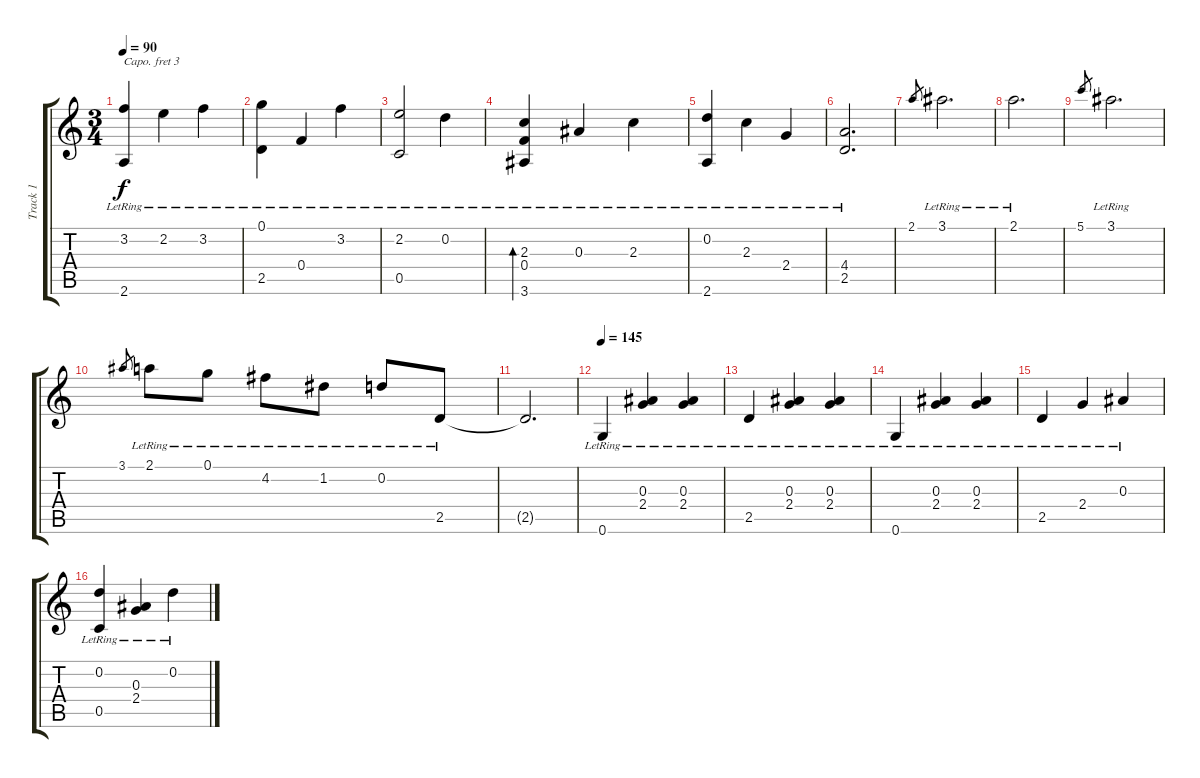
\track ("Track 1" "Track 1") {instrument acousticguitarsteel}
\staff {score tabs}
\capo 3
\tuning (E4 B3 G3 D3 A2 E2) {hide}
\ts (3 4)
\tempo 90
\clef g2
\ks c
(3.2{lr} 2.6{lr}).4{dy f} 2.2{lr}.4 3.2{lr}.4 |
(0.1{lr} 2.5{lr}).4 0.4{lr}.4 3.2{lr}.4 |
(2.2{lr} 0.5{lr}).2 0.2{lr}.4 |
(2.3{lr} 0.4{lr} 3.6{lr}).4{bd 480} 0.3{lr}.4 2.3{lr}.4 |
(0.2{lr} 2.6{lr}).4 2.3{lr}.4 2.4{lr}.4 |
(4.4{lr} 2.5{lr}).2{d} |
2.1.8{gr} 3.1{lr}.2{d} |
2.1{lr}.2{d} |
5.1.8{gr} 3.1{lr}.2{d} |
3.1.8{gr} 2.1{lr}.8 0.1{lr}.8 4.2{lr}.8 1.2{lr}.8 0.2{lr}.8 2.5{lr}.8 |
2.5{t}.2{d} |
\tempo 145
0.6{lr}.4 (0.3{lr} 2.4{lr}).4 (0.3{lr} 2.4{lr}).4 |
2.5{lr}.4 (0.3{lr} 2.4{lr}).4 (0.3{lr} 2.4{lr}).4 |
0.6{lr}.4 (0.3{lr} 2.4{lr}).4 (0.3{lr} 2.4{lr}).4 |
2.5{lr}.4 2.4{lr}.4 0.3{lr}.4 |
(0.2{lr} 0.5{lr}).4 (0.3{lr} 2.4{lr}).4 0.2{lr}.4
